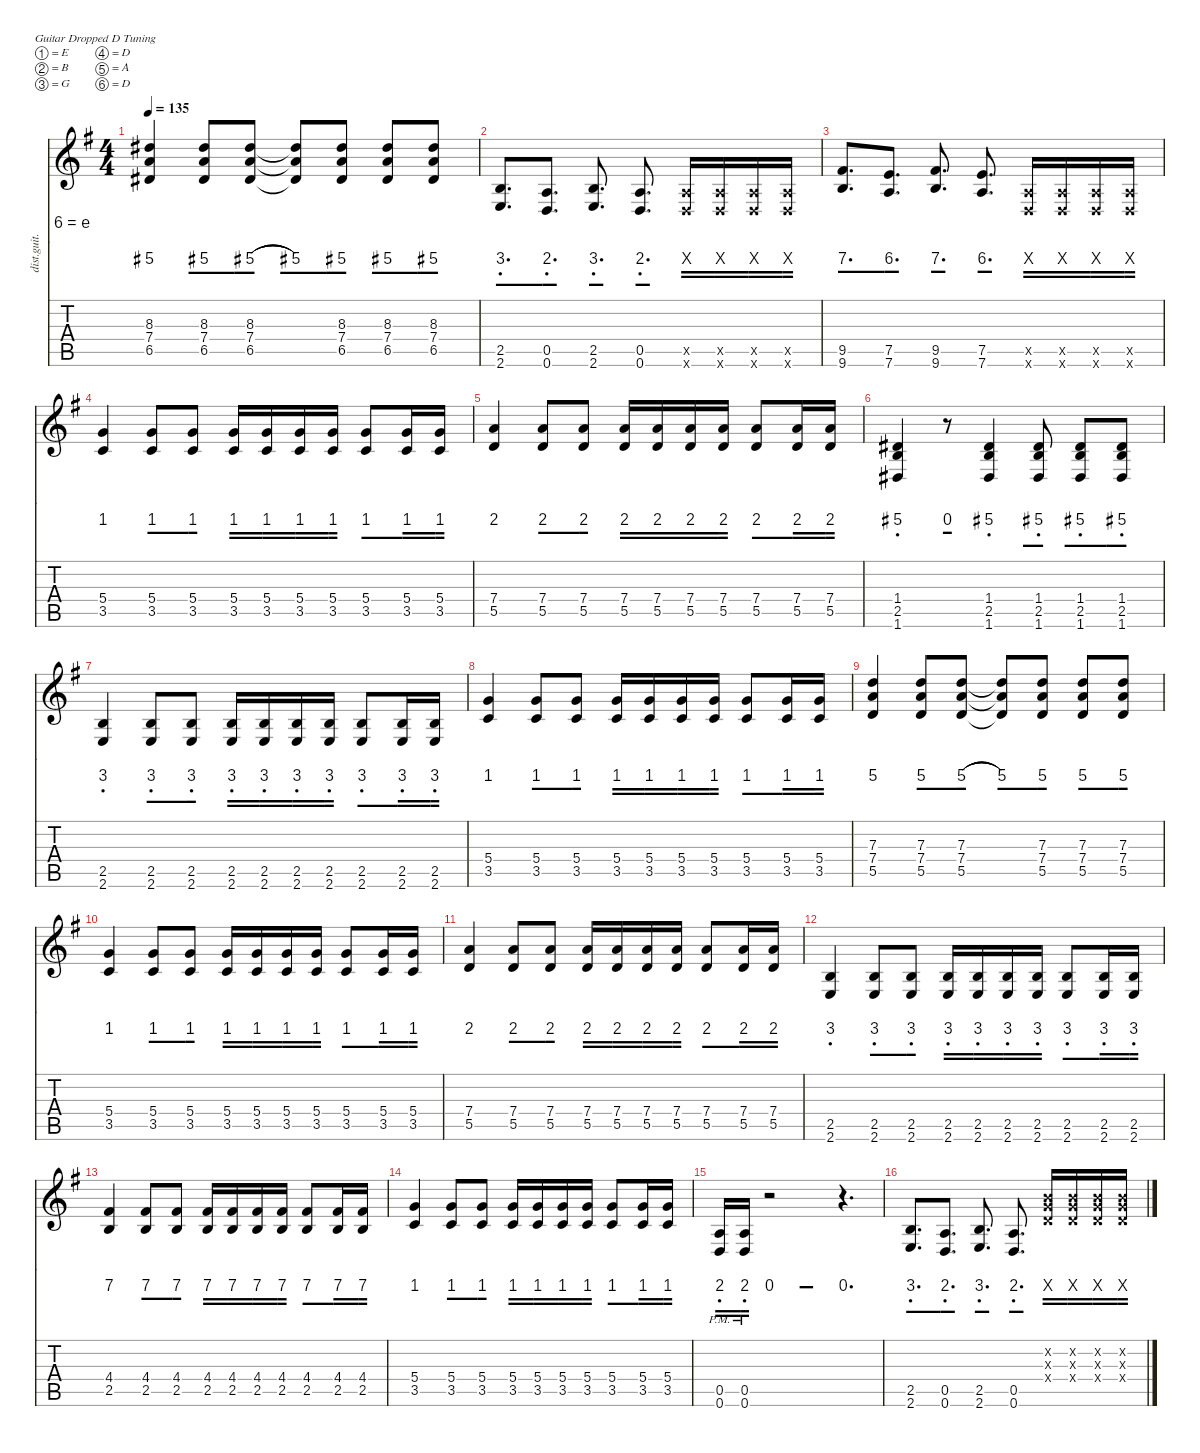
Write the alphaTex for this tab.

\defaultSystemsLayout 4
\hideDynamics
\bracketExtendMode nobrackets
\track ("Rhythm" "dist.guit.") {instrument distortionguitar}
\staff {score tabs numbered}
\tuning (E4 B3 G3 D3 A2 D2)
\ts (4 4)
\tempo 135
\clef g2
\ks eminor
(8.3{acc #} 7.4{acc forcenatural} 6.5{acc #}).4{dy mf beam Up} (8.3{acc #} 7.4{acc forcenatural} 6.5{acc #}).8{beam Up} (8.3{acc #} 7.4{acc forcenatural} 6.5{acc #}).8{beam Up} (8.3{t acc #} 7.4{t acc forcenatural} 6.5{t acc #}).8{dy f beam Up} (8.3{acc #} 7.4{acc forcenatural} 6.5{acc #}).8{dy mf beam Up} (8.3{acc #} 7.4{acc forcenatural} 6.5{acc #}).8{beam Up} (8.3{acc #} 7.4{acc forcenatural} 6.5{acc #}).8{beam Up} |
(2.5{acc forcenatural} 2.6{acc forcenatural}).8{d beam Up} (0.5{acc forcenatural} 0.6{acc forcenatural}).8{d beam Up} (2.5{acc forcenatural} 2.6{acc forcenatural}).8{d beam Up} (0.5{acc forcenatural} 0.6{acc forcenatural}).8{d beam Up} (0.5{x acc forcenatural} 0.6{x acc forcenatural}).16{beam Up} (0.5{x acc forcenatural} 0.6{x acc forcenatural}).16{beam Up} (0.5{x acc forcenatural} 0.6{x acc forcenatural}).16{beam Up} (0.5{x acc forcenatural} 0.6{x acc forcenatural}).16{beam Up} |
(9.5{acc #} 9.6{acc forcenatural}).8{d beam Up} (7.5{acc forcenatural} 7.6{acc forcenatural}).8{d beam Up} (9.5{acc #} 9.6{acc forcenatural}).8{d beam Up} (7.5{acc forcenatural} 7.6{acc forcenatural}).8{d beam Up} (0.5{x acc forcenatural} 0.6{x acc forcenatural}).16{beam Up} (0.5{x acc forcenatural} 0.6{x acc forcenatural}).16{beam Up} (0.5{x acc forcenatural} 0.6{x acc forcenatural}).16{beam Up} (0.5{x acc forcenatural} 0.6{x acc forcenatural}).16{beam Up} |
(5.4{acc forcenatural} 3.5{acc forcenatural}).4{beam Up} (5.4{acc forcenatural} 3.5{acc forcenatural}).8{beam Up} (5.4{acc forcenatural} 3.5{acc forcenatural}).8{beam Up} (5.4{acc forcenatural} 3.5{acc forcenatural}).16{beam Up} (5.4{acc forcenatural} 3.5{acc forcenatural}).16{beam Up} (5.4{acc forcenatural} 3.5{acc forcenatural}).16{beam Up} (5.4{acc forcenatural} 3.5{acc forcenatural}).16{beam Up} (5.4{acc forcenatural} 3.5{acc forcenatural}).8{beam Up} (5.4{acc forcenatural} 3.5{acc forcenatural}).16{beam Up} (5.4{acc forcenatural} 3.5{acc forcenatural}).16{beam Up} |
(7.4{acc forcenatural} 5.5{acc forcenatural}).4{beam Up} (7.4{acc forcenatural} 5.5{acc forcenatural}).8{beam Up} (7.4{acc forcenatural} 5.5{acc forcenatural}).8{beam Up} (7.4{acc forcenatural} 5.5{acc forcenatural}).16{beam Up} (7.4{acc forcenatural} 5.5{acc forcenatural}).16{beam Up} (7.4{acc forcenatural} 5.5{acc forcenatural}).16{beam Up} (7.4{acc forcenatural} 5.5{acc forcenatural}).16{beam Up} (7.4{acc forcenatural} 5.5{acc forcenatural}).8{beam Up} (7.4{acc forcenatural} 5.5{acc forcenatural}).16{beam Up} (7.4{acc forcenatural} 5.5{acc forcenatural}).16{beam Up} |
(1.4{acc #} 2.5{acc forcenatural} 1.6{acc #}).4{beam Up} r.8{beam Down} (1.4{acc #} 2.5{acc forcenatural} 1.6{acc #}).4{beam Up} (1.4{acc #} 2.5{acc forcenatural} 1.6{acc #}).8{beam Up} (1.4{acc #} 2.5{acc forcenatural} 1.6{acc #}).8{beam Up} (1.4{acc #} 2.5{acc forcenatural} 1.6{acc #}).8{beam Up} |
(2.5{acc forcenatural} 2.6{acc forcenatural}).4{beam Up} (2.5{acc forcenatural} 2.6{acc forcenatural}).8{beam Up} (2.5{acc forcenatural} 2.6{acc forcenatural}).8{beam Up} (2.5{acc forcenatural} 2.6{acc forcenatural}).16{beam Up} (2.5{acc forcenatural} 2.6{acc forcenatural}).16{beam Up} (2.5{acc forcenatural} 2.6{acc forcenatural}).16{beam Up} (2.5{acc forcenatural} 2.6{acc forcenatural}).16{beam Up} (2.5{acc forcenatural} 2.6{acc forcenatural}).8{beam Up} (2.5{acc forcenatural} 2.6{acc forcenatural}).16{dy f beam Up} (2.5{acc forcenatural} 2.6{acc forcenatural}).16{dy mf beam Up} |
(5.4{acc forcenatural} 3.5{acc forcenatural}).4{beam Up} (5.4{acc forcenatural} 3.5{acc forcenatural}).8{beam Up} (5.4{acc forcenatural} 3.5{acc forcenatural}).8{beam Up} (5.4{acc forcenatural} 3.5{acc forcenatural}).16{beam Up} (5.4{acc forcenatural} 3.5{acc forcenatural}).16{beam Up} (5.4{acc forcenatural} 3.5{acc forcenatural}).16{beam Up} (5.4{acc forcenatural} 3.5{acc forcenatural}).16{beam Up} (5.4{acc forcenatural} 3.5{acc forcenatural}).8{beam Up} (5.4{acc forcenatural} 3.5{acc forcenatural}).16{beam Up} (5.4{acc forcenatural} 3.5{acc forcenatural}).16{beam Up} |
(7.3{acc forcenatural} 7.4{acc forcenatural} 5.5{acc forcenatural}).4{beam Up} (7.3{acc forcenatural} 7.4{acc forcenatural} 5.5{acc forcenatural}).8{beam Up} (7.3{acc forcenatural} 7.4{acc forcenatural} 5.5{acc forcenatural}).8{beam Up} (7.3{t acc forcenatural} 7.4{t acc forcenatural} 5.5{t acc forcenatural}).8{dy f beam Up} (7.3{acc forcenatural} 7.4{acc forcenatural} 5.5{acc forcenatural}).8{dy mf beam Up} (7.3{acc forcenatural} 7.4{acc forcenatural} 5.5{acc forcenatural}).8{beam Up} (7.3{acc forcenatural} 7.4{acc forcenatural} 5.5{acc forcenatural}).8{beam Up} |
(5.4{acc forcenatural} 3.5{acc forcenatural}).4{beam Up} (5.4{acc forcenatural} 3.5{acc forcenatural}).8{beam Up} (5.4{acc forcenatural} 3.5{acc forcenatural}).8{beam Up} (5.4{acc forcenatural} 3.5{acc forcenatural}).16{beam Up} (5.4{acc forcenatural} 3.5{acc forcenatural}).16{beam Up} (5.4{acc forcenatural} 3.5{acc forcenatural}).16{beam Up} (5.4{acc forcenatural} 3.5{acc forcenatural}).16{beam Up} (5.4{acc forcenatural} 3.5{acc forcenatural}).8{beam Up} (5.4{acc forcenatural} 3.5{acc forcenatural}).16{beam Up} (5.4{acc forcenatural} 3.5{acc forcenatural}).16{beam Up} |
(7.4{acc forcenatural} 5.5{acc forcenatural}).4{beam Up} (7.4{acc forcenatural} 5.5{acc forcenatural}).8{beam Up} (7.4{acc forcenatural} 5.5{acc forcenatural}).8{beam Up} (7.4{acc forcenatural} 5.5{acc forcenatural}).16{beam Up} (7.4{acc forcenatural} 5.5{acc forcenatural}).16{beam Up} (7.4{acc forcenatural} 5.5{acc forcenatural}).16{beam Up} (7.4{acc forcenatural} 5.5{acc forcenatural}).16{beam Up} (7.4{acc forcenatural} 5.5{acc forcenatural}).8{beam Up} (7.4{acc forcenatural} 5.5{acc forcenatural}).16{beam Up} (7.4{acc forcenatural} 5.5{acc forcenatural}).16{beam Up} |
(2.5{acc forcenatural} 2.6{acc forcenatural}).4{beam Up} (2.5{acc forcenatural} 2.6{acc forcenatural}).8{beam Up} (2.5{acc forcenatural} 2.6{acc forcenatural}).8{beam Up} (2.5{acc forcenatural} 2.6{acc forcenatural}).16{beam Up} (2.5{acc forcenatural} 2.6{acc forcenatural}).16{beam Up} (2.5{acc forcenatural} 2.6{acc forcenatural}).16{beam Up} (2.5{acc forcenatural} 2.6{acc forcenatural}).16{beam Up} (2.5{acc forcenatural} 2.6{acc forcenatural}).8{beam Up} (2.5{acc forcenatural} 2.6{acc forcenatural}).16{dy f beam Up} (2.5{acc forcenatural} 2.6{acc forcenatural}).16{dy mf beam Up} |
(4.4{acc #} 2.5{acc forcenatural}).4{beam Up} (4.4{acc #} 2.5{acc forcenatural}).8{beam Up} (4.4{acc #} 2.5{acc forcenatural}).8{beam Up} (4.4{acc #} 2.5{acc forcenatural}).16{beam Up} (4.4{acc #} 2.5{acc forcenatural}).16{beam Up} (4.4{acc #} 2.5{acc forcenatural}).16{beam Up} (4.4{acc #} 2.5{acc forcenatural}).16{beam Up} (4.4{acc #} 2.5{acc forcenatural}).8{beam Up} (4.4{acc #} 2.5{acc forcenatural}).16{dy f beam Up} (4.4{acc #} 2.5{acc forcenatural}).16{dy mf beam Up} |
(5.4{acc forcenatural} 3.5{acc forcenatural}).4{beam Up} (5.4{acc forcenatural} 3.5{acc forcenatural}).8{beam Up} (5.4{acc forcenatural} 3.5{acc forcenatural}).8{beam Up} (5.4{acc forcenatural} 3.5{acc forcenatural}).16{beam Up} (5.4{acc forcenatural} 3.5{acc forcenatural}).16{beam Up} (5.4{acc forcenatural} 3.5{acc forcenatural}).16{beam Up} (5.4{acc forcenatural} 3.5{acc forcenatural}).16{beam Up} (5.4{acc forcenatural} 3.5{acc forcenatural}).8{beam Up} (5.4{acc forcenatural} 3.5{acc forcenatural}).16{beam Up} (5.4{acc forcenatural} 3.5{acc forcenatural}).16{beam Up} |
(0.5{pm acc forcenatural} 0.6{pm acc forcenatural}).16{beam Up} (0.5{pm acc forcenatural} 0.6{pm acc forcenatural}).16{beam Up} r.2{beam Down} r.4{d beam Down} |
(2.5{acc forcenatural} 2.6{acc forcenatural}).8{d beam Up} (0.5{acc forcenatural} 0.6{acc forcenatural}).8{d beam Up} (2.5{acc forcenatural} 2.6{acc forcenatural}).8{d beam Up} (0.5{acc forcenatural} 0.6{acc forcenatural}).8{d beam Up} (0.2{x acc forcenatural} 0.3{x acc forcenatural} 0.4{x acc forcenatural}).16{dy f beam Up} (0.2{x acc forcenatural} 0.3{x acc forcenatural} 0.4{x acc forcenatural}).16{beam Up} (0.2{x acc forcenatural} 0.3{x acc forcenatural} 0.4{x acc forcenatural}).16{beam Up} (0.2{x acc forcenatural} 0.3{x acc forcenatural} 0.4{x acc forcenatural}).16{beam Up}
